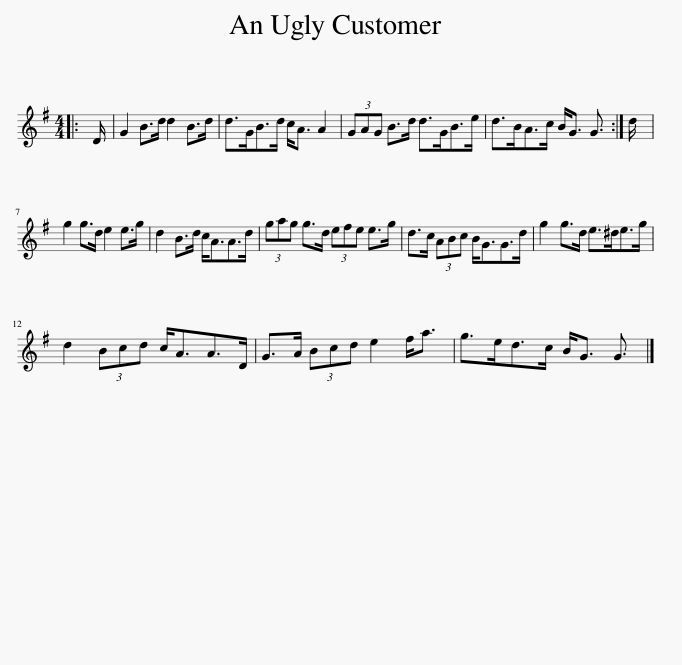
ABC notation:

X:1
L:1/8
M:4/4
I:linebreak $
K:G
V:1 treble
V:1
|: D/ | G2 B>d d2 B>d | d>GB>d c<A A2 | (3GAG B>d d>GB>e | d>BA>c B<G G3/2 :| %5
 d/ |$ g2 g>d e2 e>g | d2 B>d c<AA>d | (3gag g>d (3efe e>g | d>c (3ABc B<GG>d | %10
 g2 g>d e>^de>g |$ d2 (3Bcd c<AA>D | G>A (3Bcd e2 f<a | g>ed>c B<G G3/2 |] %14
